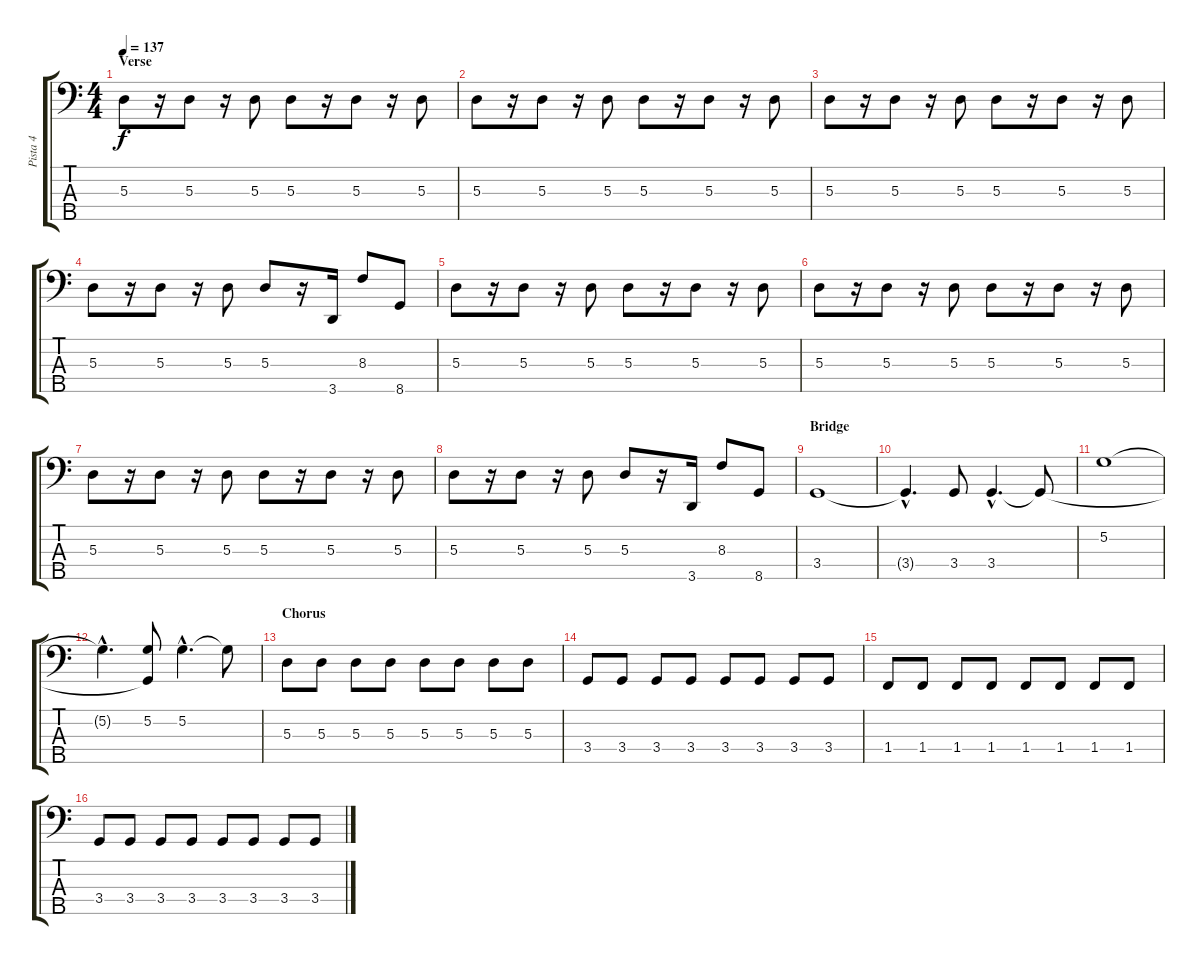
\track ("Pista 4" "Pista 4") {instrument electricbassfinger}
\staff {score tabs}
\tuning (G2 D2 A1 E1 B0) {hide}
\ts (4 4)
\section ("" "Verse")
\tempo 137
\clef f4
\ks c
5.3.8{dy f} r.16 5.3.8 r.16 5.3.8 5.3.8 r.16 5.3.8 r.16 5.3.8 |
5.3.8 r.16 5.3.8 r.16 5.3.8 5.3.8 r.16 5.3.8 r.16 5.3.8 |
5.3.8 r.16 5.3.8 r.16 5.3.8 5.3.8 r.16 5.3.8 r.16 5.3.8 |
5.3.8 r.16 5.3.8 r.16 5.3.8 5.3.8 r.16 3.5.16 8.3.8 8.5.8 |
5.3.8 r.16 5.3.8 r.16 5.3.8 5.3.8 r.16 5.3.8 r.16 5.3.8 |
5.3.8 r.16 5.3.8 r.16 5.3.8 5.3.8 r.16 5.3.8 r.16 5.3.8 |
5.3.8 r.16 5.3.8 r.16 5.3.8 5.3.8 r.16 5.3.8 r.16 5.3.8 |
5.3.8 r.16 5.3.8 r.16 5.3.8 5.3.8 r.16 3.5.16 8.3.8 8.5.8 |
\section ("" "Bridge")
3.4.1 |
3.4{hac t}.4{d} 3.4.8 3.4{hac}.4{d} 3.4{t}.8 |
5.2.1 |
5.2{hac t}.4{d} (5.2 3.4{t}).8 5.2{hac}.4{d} 5.2{t}.8 |
\section ("" "Chorus")
5.3.8 5.3.8 5.3.8 5.3.8 5.3.8 5.3.8 5.3.8 5.3.8 |
3.4.8 3.4.8 3.4.8 3.4.8 3.4.8 3.4.8 3.4.8 3.4.8 |
1.4.8 1.4.8 1.4.8 1.4.8 1.4.8 1.4.8 1.4.8 1.4.8 |
3.4.8 3.4.8 3.4.8 3.4.8 3.4.8 3.4.8 3.4.8 3.4.8
